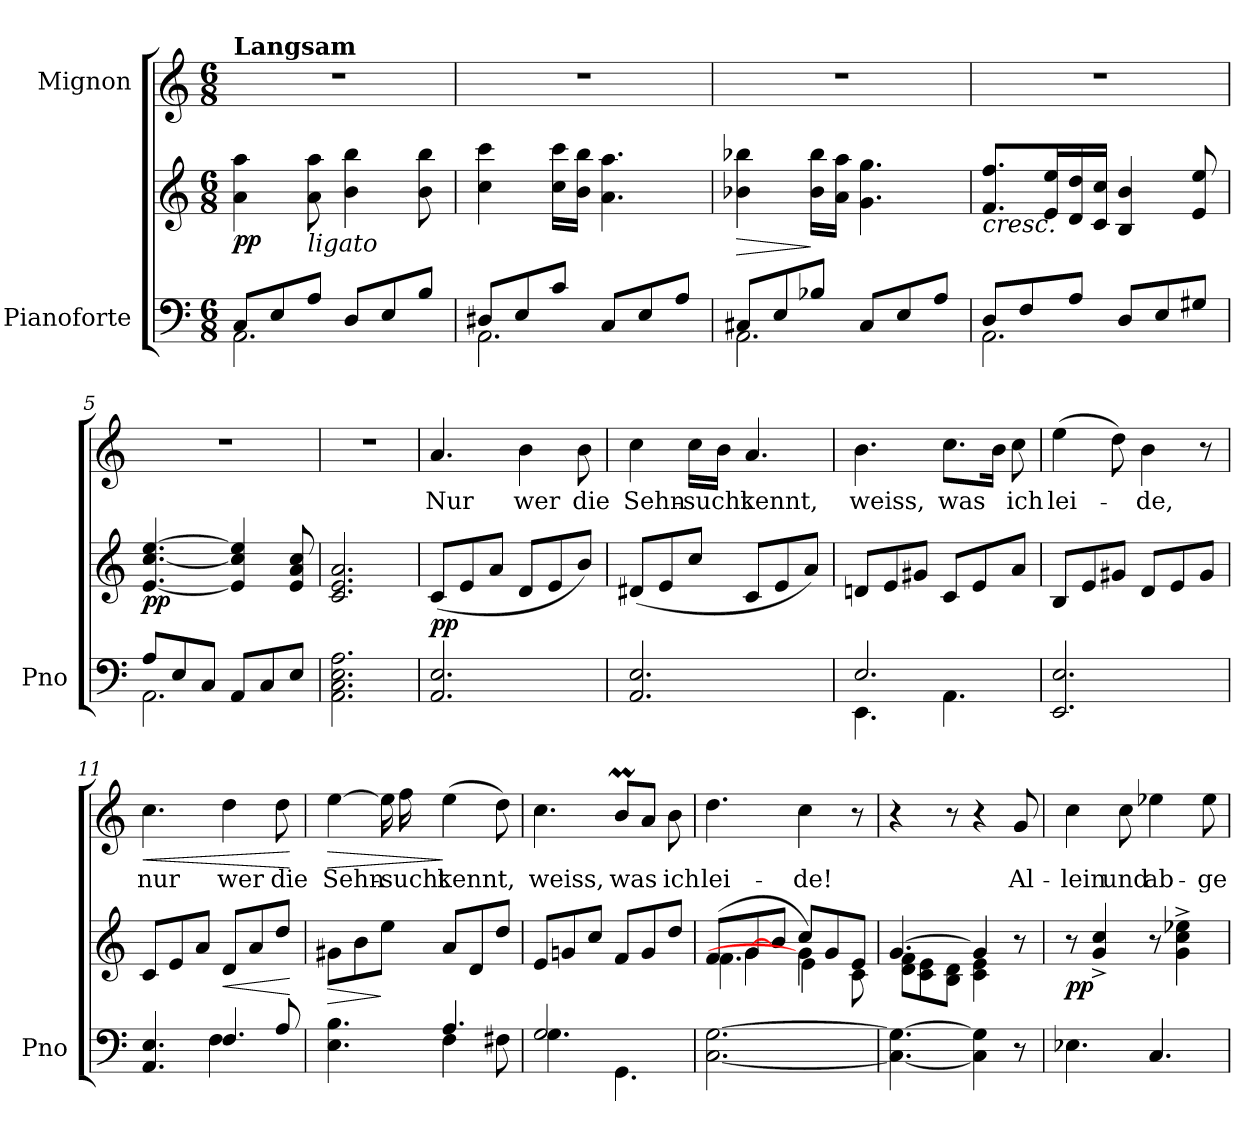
**kern	**kern	**dynam	**kern	**text	**dynam
*part2	*part2	*part2	*part1	*part1	*part1
*staff3	*staff2	*staff2/3	*staff1	*staff1	*staff1
*I"Pianoforte	*	*	*I"Mignon	*	*
*I'Pno	*	*	*	*	*
*clefF4	*clefG2	*	*clefG2	*	*
*k[]	*k[]	*	*k[]	*	*
*M6/8	*M6/8	*	*M6/8	*	*
=1	=1	=1	=1	=1	=1
*^	*	*	*	*	*
!	!	!	!	!LO:TX:a:B:t=Langsam	!	!
!	!	!	!LO:DY:b	!	!	!
8C/L	2.AA\	4a\ 4aa\	pp	2.r	.	.
8E/	.	.	.	.	.	.
!	!	!LO:TX:b:i:t=ligato	!	!	!	!
8A/J	.	8a\ 8aa\	.	.	.	.
8D/L	.	4b\ 4bb\	.	.	.	.
8E/	.	.	.	.	.	.
8B/J	.	8b\ 8bb\	.	.	.	.
=2	=2	=2	=2	=2	=2	=2
8D#X/L	2.AA\	4cc\ 4ccc\	.	2.r	.	.
8E/	.	.	.	.	.	.
8c/J	.	16cc\ 16ccc\LL	.	.	.	.
.	.	16b\ 16bb\JJ	.	.	.	.
8C/L	.	4.a\ 4.aa\	.	.	.	.
8E/	.	.	.	.	.	.
8A/J	.	.	.	.	.	.
=3	=3	=3	=3	=3	=3	=3
!	!	!	!LO:HP:b	!	!	!
8C#X/L	2.AA\	4b-X\ 4bb-X\	>	2.r	.	.
8E/	.	.	.	.	.	.
8B-X/J	.	16b-\ 16bb-\LL	]	.	.	.
.	.	16a\ 16aa\JJ	.	.	.	.
8C#/L	.	4.g\ 4.gg\	.	.	.	.
8E/	.	.	.	.	.	.
8A/J	.	.	.	.	.	.
=4	=4	=4	=4	=4	=4	=4
!	!	!LO:TX:b:i:t=cresc.	!	!	!	!
8D/L	2.AA\	8.f/ 8.ff/L	.	2.r	.	.
8F/	.	.	.	.	.	.
.	.	16e/ 16ee/L	.	.	.	.
8A/J	.	16d/ 16dd/	.	.	.	.
.	.	16c/ 16cc/JJ	.	.	.	.
8D/L	.	4B/ 4b/	.	.	.	.
8E/	.	.	.	.	.	.
8G#X/J	.	8e/ 8ee/	.	.	.	.
=5	=5	=5	=5	=5	=5	=5
!	!	!	!LO:DY:b	!	!	!
8A/L	2.AA\	[4.e/ [4.cc/ [4.ee/	pp	2.r	.	.
8E/	.	.	.	.	.	.
8C/J	.	.	.	.	.	.
8AA/L	.	4e/] 4cc/] 4ee/]	.	.	.	.
8C/	.	.	.	.	.	.
8E/J	.	8e/ 8a/ 8cc/	.	.	.	.
*v	*v	*	*	*	*	*
=6	=6	=6	=6	=6	=6
2.AA\ 2.C\ 2.E\ 2.A\	2.c/ 2.e/ 2.a/	.	2.r	.	.
!!LO:LB:g=z
=7	=7	=7	=7	=7	=7
!	!	!LO:DY:a=2	!	!LO:LY:b	!
2.AA/ 2.E/	(8c/L	pp	4.a/	Nur	.
.	8e/	.	.	.	.
.	8a/J	.	.	.	.
!	!	!	!	!LO:LY:b	!
.	8d/L	.	4b\	wer	.
.	8e/	.	.	.	.
!	!	!	!	!LO:LY:b	!
.	8b/J)	.	8b\	die	.
=8	=8	=8	=8	=8	=8
!	!	!	!	!LO:LY:b	!
2.AA/ 2.E/	(8d#X/L	.	4cc\	Sehn-	.
.	8e/	.	.	.	.
!	!	!	!	!LO:LY:b	!
.	8cc/J	.	16cc\LL	-sucht	.
.	.	.	16b\JJ	.	.
!	!	!	!	!LO:LY:b	!
.	8c/L	.	4.a/	kennt,	.
.	8e/	.	.	.	.
.	8a/J)	.	.	.	.
=9	=9	=9	=9	=9	=9
*^	*	*	*	*	*
!	!	!	!	!	!LO:LY:b	!
2.E/	4.EE\	8dn/L	.	4.b\	weiss,	.
.	.	8e/	.	.	.	.
.	.	8g#X/J	.	.	.	.
!	!	!	!	!	!LO:LY:b	!
.	4.AA\	8c/L	.	8.cc\L	was	.
.	.	8e/	.	.	.	.
.	.	.	.	16b\Jk	.	.
!	!	!	!	!	!LO:LY:b	!
.	.	8a/J	.	8cc\	ich	.
*v	*v	*	*	*	*	*
=10	=10	=10	=10	=10	=10
!	!	!	!	!LO:LY:b	!
2.EE/ 2.E/	8B/L	.	(4ee\	lei-	.
.	8e/	.	.	.	.
.	8g#X/J	.	8dd\)	.	.
!	!	!	!	!LO:LY:b	!
.	8d/L	.	4b\	-de,	.
.	8e/	.	.	.	.
.	8g#/J	.	8r	.	.
=11	=11	=11	=11	=11	=11
*^	*	*	*	*	*
!	!	!	!	!	!LO:LY:b	!LO:HP:b
4.AA/ 4.E/	4.ryy	8c/L	.	4.cc\	nur	<
.	.	8e/	.	.	.	.
.	.	8a/J	.	.	.	.
!	!LO:N:head=solid	!	!LO:HP:b	!	!LO:LY:b	!
4.F/	4F\	8d/L	<	4dd\	wer	.
.	.	8a/	.	.	.	.
!	!	!	!	!	!LO:LY:b	!
.	8A/	8dd/J	.	8dd\	die	.
*v	*v	*	*	*	*	*
.	.	[	.	.	[
=12	=12	=12	=12	=12	=12
*^	*	*	*	*	*
!	!	!	!LO:HP:b	!	!LO:LY:b	!LO:HP:b
4.E\ 4.B\	4.ryy	8g#X\L	>	[4ee\	Sehn-	>
.	.	8b\	.	.	.	.
.	.	8ee\J	]	16ee\]	.	.
!	!	!	!	!	!LO:LY:b	!
.	.	.	.	16ff\	-sucht	.
!	!LO:N:head=solid	!	!	!	!LO:LY:b	!
4.A/	4F\	8a/L	.	(4ee\	kennt,	]
.	.	8d/	.	.	.	.
.	8F#X\	8dd/J	.	8dd\)	.	.
!!LO:LB:g=z
=13	=13	=13	=13	=13	=13	=13
!	!	!	!	!	!LO:LY:b	!
2.G/	4.G\	8e/L	.	4.cc\	weiss,	.
.	.	8gn/	.	.	.	.
.	.	8cc/J	.	.	.	.
!	!	!	!	!	!LO:LY:b	!
.	4.GG\	8f/L	.	8bm/L	was	.
.	.	8g/	.	8a/J	.	.
!	!	!	!	!	!LO:LY:b	!
.	.	8dd/J	.	8b\	ich	.
*v	*v	*	*	*	*	*
=14	=14	=14	=14	=14	=14
*	*^	*	*	*	*
!	!	!LO:N:head=solid	!	!	!LO:LY:b	!
*	*	*^	*	*	*	*
[2.C\ [2.G\	(<8f/L	4.f\	8ryy	.	4.dd\	lei-	.
!	!LO:N:head=solid	!	!LO:N:head=solid	!	!	!	!
.	[<8g/	.	4g\	.	.	.	.
.	8b/J	.	.	.	.	.	.
!	!	!	!	!	!	!LO:LY:b	!
.	8cc/L	4g\]	4e\)	.	4cc\	-de!	.
.	8g/	.	.	.	.	.	.
.	8e/J	8c\	8ryy	.	8r	.	.
*	*	*v	*v	*	*	*	*
=15	=15	=15	=15	=15	=15	=15
4.C\_ 4.G\_	[4.g/	8d\ 8f\L	.	4r	.	.
.	.	8c\ 8e\	.	.	.	.
.	.	8B\ 8d\J	.	8r	.	.
4C\] 4G\]	4g/]	4c\ 4e\	.	4r	.	.
!	!	!	!	!	!LO:LY:b	!
8r	8r	8ryy	.	8g/	Al-	.
=16	=16	=16	=16	=16	=16	=16
!	!	!	!LO:DY:b	!	!LO:LY:b	!
*	*v	*v	*	*	*	*
4.E-X\	8r	pp	4cc\	-lein	.
.	4g/^ 4cc/^	.	.	.	.
!	!	!	!	!LO:LY:b	!
.	.	.	8cc\	und	.
!	!	!	!	!LO:LY:b	!
4.C/	8r	.	4ee-X\	ab-	.
.	4g\^ 4cc\^ 4ee-X\^	.	.	.	.
!	!	!	!	!LO:LY:b	!
.	.	.	8ee-\	-ge-	.
=	=	=	=	=	=
*-	*-	*-	*-	*-	*-
